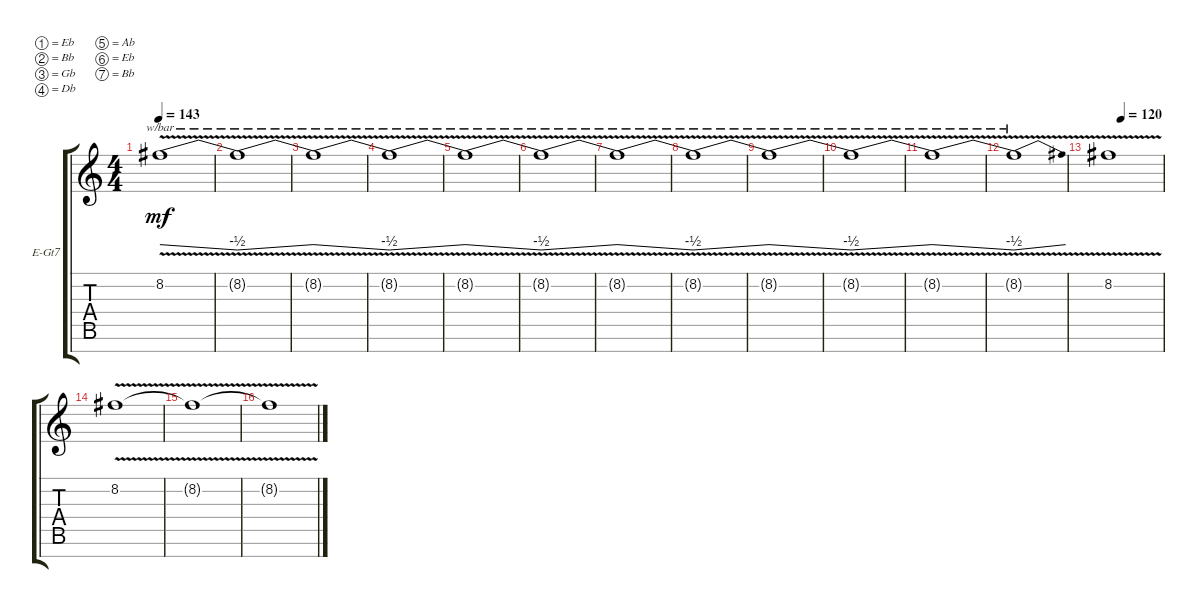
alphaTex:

\bracketExtendMode groupsimilarinstruments
\firstSystemTrackNameOrientation horizontal
\otherSystemsTrackNameOrientation horizontal
\track ("creepy harmony" "E-Gt7") {instrument electricguitarclean}
\staff {score tabs}
\tuning (Eb4 Bb3 Gb3 Db3 Ab2 Eb2 Bb1)
\ts (4 4)
\tempo 143
\clef g2
\scale
0.333333
\ks c
8.2{v t}.1{tbe (dive default 49.199999999999996 0 60 -2) dy mf} |
\scale
0.333333 8.2{v t}.1{tbe (dive default 45.6 -2 59.4 0)} |
\scale
0.333333 8.2{v t}.1{tbe (dive default 49.199999999999996 0 60 -2)} |
\scale
0.333333 8.2{v t}.1{tbe (dive default 45.6 -2 59.4 0)} |
\scale
0.333333 8.2{v t}.1{tbe (dive default 49.199999999999996 0 60 -2)} |
\scale
0.333333 8.2{v t}.1{tbe (dive default 45.6 -2 59.4 0)} |
\scale
0.333333 8.2{v t}.1{tbe (dive default 49.199999999999996 0 60 -2)} |
\scale
0.333333 8.2{v t}.1{tbe (dive default 45.6 -2 59.4 0)} |
\scale
0.333333 8.2{v t}.1{tbe (dive default 49.199999999999996 0 60 -2)} |
\scale
0.333333 8.2{v t}.1{tbe (dive default 45.6 -2 59.4 0)} |
\scale
0.333333 8.2{v t}.1{tbe (dive default 49.199999999999996 0 60 -2)} |
\scale
0.333333 8.2{v t}.1{tbe (dive default 45.6 -2 59.4 0)} |
\tempo (120 0.25)
\scale
0.333333 8.2{v}.1 |
\scale
0.333333 8.2{v}.1 |
\scale
0.333333 8.2{v t}.1 |
\scale
0.333333 8.2{v t}.1
